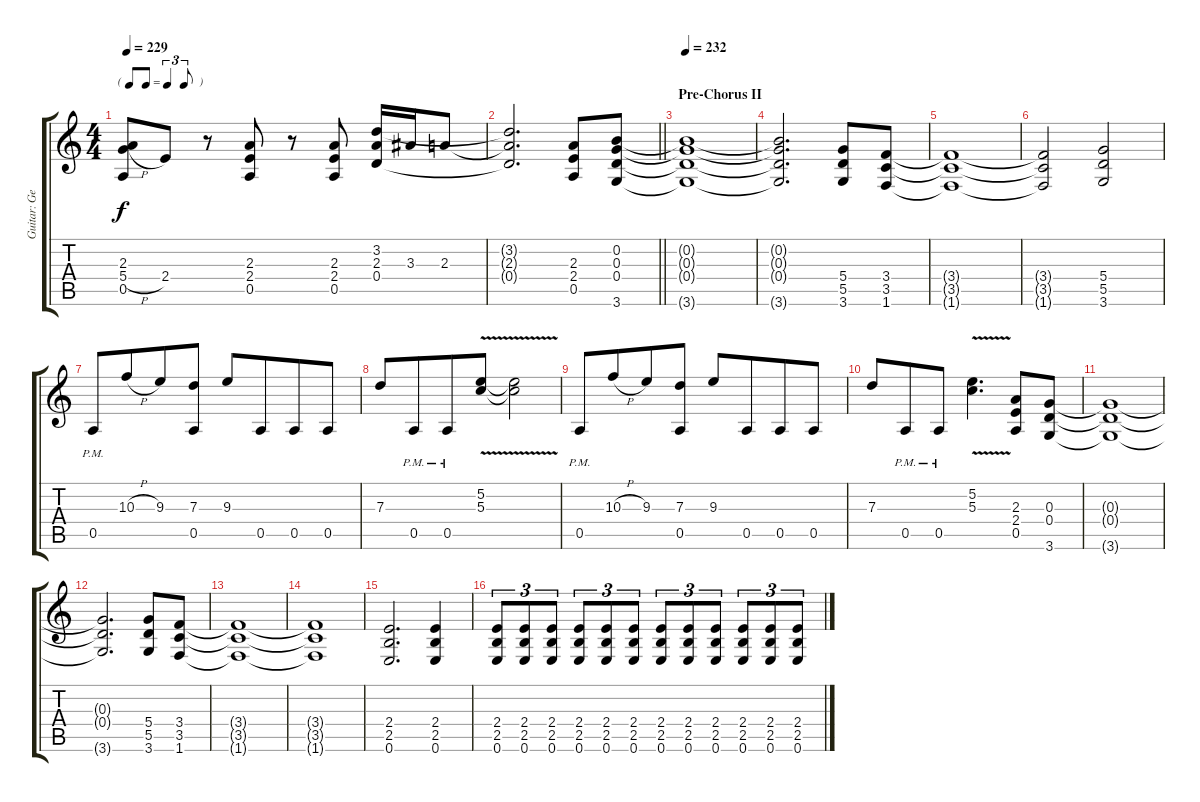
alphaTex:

\track ("Guitar: George" "Guitar: Ge") {instrument distortionguitar}
\staff {score tabs}
\tuning (E4 B3 G3 D3 A2 E2) {hide}
\ts (4 4)
\tf triplet8th
\tempo 229
\clef g2
\ks c
(2.3 5.4{h} 0.5).8{dy f} 2.4.8 r.8 (2.3 2.4 0.5).8 r.8 (2.3 2.4 0.5).8 (3.2 2.3 0.4).16 3.3.16 2.3.8 |
\barLineRight lightlight
(3.2{t} 2.3{t} 0.4{t}).2{d} (2.3 2.4 0.5).8 (0.2 0.3 0.4 3.6).8 |
\section ("" "Pre-Chorus II")
\tempo 232
(0.2{t} 0.3{t} 0.4{t} 3.6{t}).1 |
(0.2{t} 0.3{t} 0.4{t} 3.6{t}).2{d} (5.4 5.5 3.6).8 (3.4 3.5 1.6).8 |
(3.4{t} 3.5{t} 1.6{t}).1 |
(3.4{t} 3.5{t} 1.6{t}).2 (5.4 5.5 3.6).2 |
0.5{pm}.8 10.3{h}.8{beam merge} 9.3.8 (7.3 0.5).8 9.3.8 0.5.8{beam merge} 0.5.8 0.5.8 |
7.3.8 0.5{pm}.8{beam merge} 0.5{pm}.8 (5.2{v} 5.3).8 (5.2{t} 5.3{t}).2 |
0.5{pm}.8 10.3{h}.8{beam merge} 9.3.8 (7.3 0.5).8 9.3.8 0.5.8{beam merge} 0.5.8 0.5.8 |
7.3.8 0.5{pm}.8{beam merge} 0.5{pm}.8 (5.2{v} 5.3).4{d} (2.3 2.4 0.5).8 (0.3 0.4 3.6).8 |
(0.3{t} 0.4{t} 3.6{t}).1 |
(0.3{t} 0.4{t} 3.6{t}).2{d} (5.4 5.5 3.6).8 (3.4 3.5 1.6).8 |
(3.4{t} 3.5{t} 1.6{t}).1 |
(3.4{t} 3.5{t} 1.6{t}).1 |
(2.4 2.5 0.6).2{d} (2.4 2.5 0.6).4 |
(2.4 2.5 0.6).8{tu (3 2)} (2.4 2.5 0.6).8{tu (3 2)} (2.4 2.5 0.6).8{tu (3 2)} (2.4 2.5 0.6).8{tu (3 2)} (2.4 2.5 0.6).8{tu (3 2)} (2.4 2.5 0.6).8{tu (3 2)} (2.4 2.5 0.6).8{tu (3 2)} (2.4 2.5 0.6).8{tu (3 2)} (2.4 2.5 0.6).8{tu (3 2)} (2.4 2.5 0.6).8{tu (3 2)} (2.4 2.5 0.6).8{tu (3 2)} (2.4 2.5 0.6).8{tu (3 2)}
